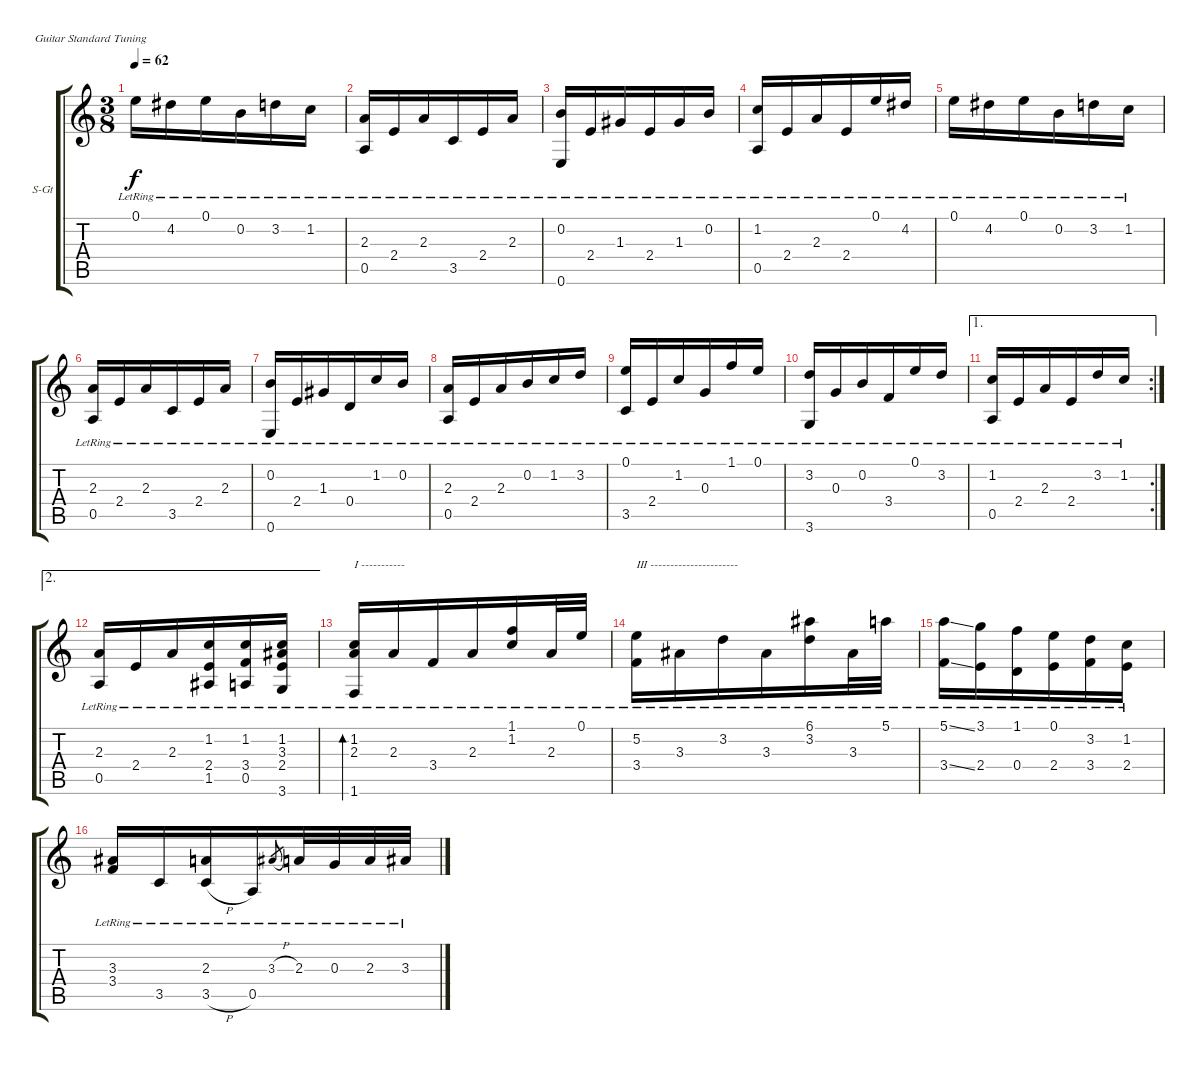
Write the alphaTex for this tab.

\bracketExtendMode groupsimilarinstruments
\firstSystemTrackNameOrientation horizontal
\otherSystemsTrackNameOrientation horizontal
\track ("Classiacal Guitar" "S-Gt") {instrument acousticgrandpiano}
\staff {score tabs}
\tuning (E4 B3 G3 D3 A2 E2)
\displaytranspose 12
\ts (3 8)
\tempo 62
\clef g2
\scale
0.211429
\ks c
0.1{lr}.16{dy f} 4.2{lr}.16 0.1{lr}.16 0.2{lr}.16 3.2{lr}.16 1.2{lr}.16 |
\scale
0.154286 (2.3{lr} 0.5{lr}).16 2.4{lr}.16 2.3{lr}.16 3.5{lr}.16 2.4{lr}.16 2.3{lr}.16 |
\scale
0.211429 (0.2{lr} 0.6{lr}).16 2.4{lr}.16 1.3{lr}.16 2.4{lr}.16 1.3{lr}.16 0.2{lr}.16 |
\scale
0.211429 (1.2{lr} 0.5{lr}).16 2.4{lr}.16 2.3{lr}.16 2.4{lr}.16 0.1{lr}.16 4.2{lr}.16 |
\scale
0.23871 0.1{lr}.16 4.2{lr}.16 0.1{lr}.16 0.2{lr}.16 3.2{lr}.16 1.2{lr}.16 |
\scale
0.174194 (2.3{lr} 0.5{lr}).16 2.4{lr}.16 2.3{lr}.16 3.5{lr}.16 2.4{lr}.16 2.3{lr}.16 |
\scale
0.23871 (0.2{lr} 0.6{lr}).16 2.4{lr}.16 1.3{lr}.16 0.4{lr}.16 1.2{lr}.16 0.2{lr}.16 |
\scale
0.174194 (2.3{lr} 0.5{lr}).16 2.4{lr}.16 2.3{lr}.16 0.2{lr}.16 1.2{lr}.16 3.2{lr}.16 |
\scale
0.174194 (0.1{lr} 3.5{lr}).16 2.4{lr}.16 1.2{lr}.16 0.3{lr}.16 1.1{lr}.16 0.1{lr}.16 |
\scale
0.156069 (3.2{lr} 3.6{lr}).16 0.3{lr}.16 0.2{lr}.16 3.4{lr}.16 0.1{lr}.16 3.2{lr}.16 |
\ae 1
\rc 2
\scale
0.16474 (1.2{lr} 0.5{lr}).16 2.4{lr}.16 2.3{lr}.16 2.4{lr}.16 3.2{lr}.16 1.2{lr}.16 |
\ae 2
\scale
0.213873 (2.3{lr} 0.5{lr}).16 2.4{lr}.16 2.3{lr}.16 (1.2{lr} 2.4{lr} 1.5{lr}).16 (1.2{lr} 3.4{lr} 0.5{lr}).16 (1.2{lr} 3.3{lr} 2.4{lr} 3.6{lr}).16 |
\scale
0.182081 (1.2{lr} 2.3{lr} 1.6{lr}).16{bd 60 txt "I -----------"} 2.3{lr}.16 3.4{lr}.16 2.3{lr}.16 (1.1{lr} 1.2{lr}).16 2.3{lr}.32 0.1{lr}.32 |
\scale
0.283237 (5.2{lr} 3.4{lr}).16{txt "III ----------------------"} 3.3{lr}.16 3.2{lr}.16 3.3{lr}.16 (6.1{lr} 3.2{lr}).16 3.3{lr}.32 5.1{lr}.32 |
\scale
0.148148 (5.1{ss lr} 3.4{ss lr}).16 (3.1{lr} 2.4{lr}).16 (1.1{lr} 0.4{lr}).16 (0.1{lr} 2.4{lr}).16 (3.2{lr} 3.4{lr}).16 (1.2{lr} 2.4{lr}).16 |
\scale
0.327846 (3.3{lr} 3.4{lr}).16 3.5{lr}.16 (2.3{lr} 3.5{h lr}).16 0.5{lr}.16 3.3{h lr}.8{gr} 2.3{lr}.32 0.3{lr}.32 2.3{lr}.32 3.3{lr}.32
